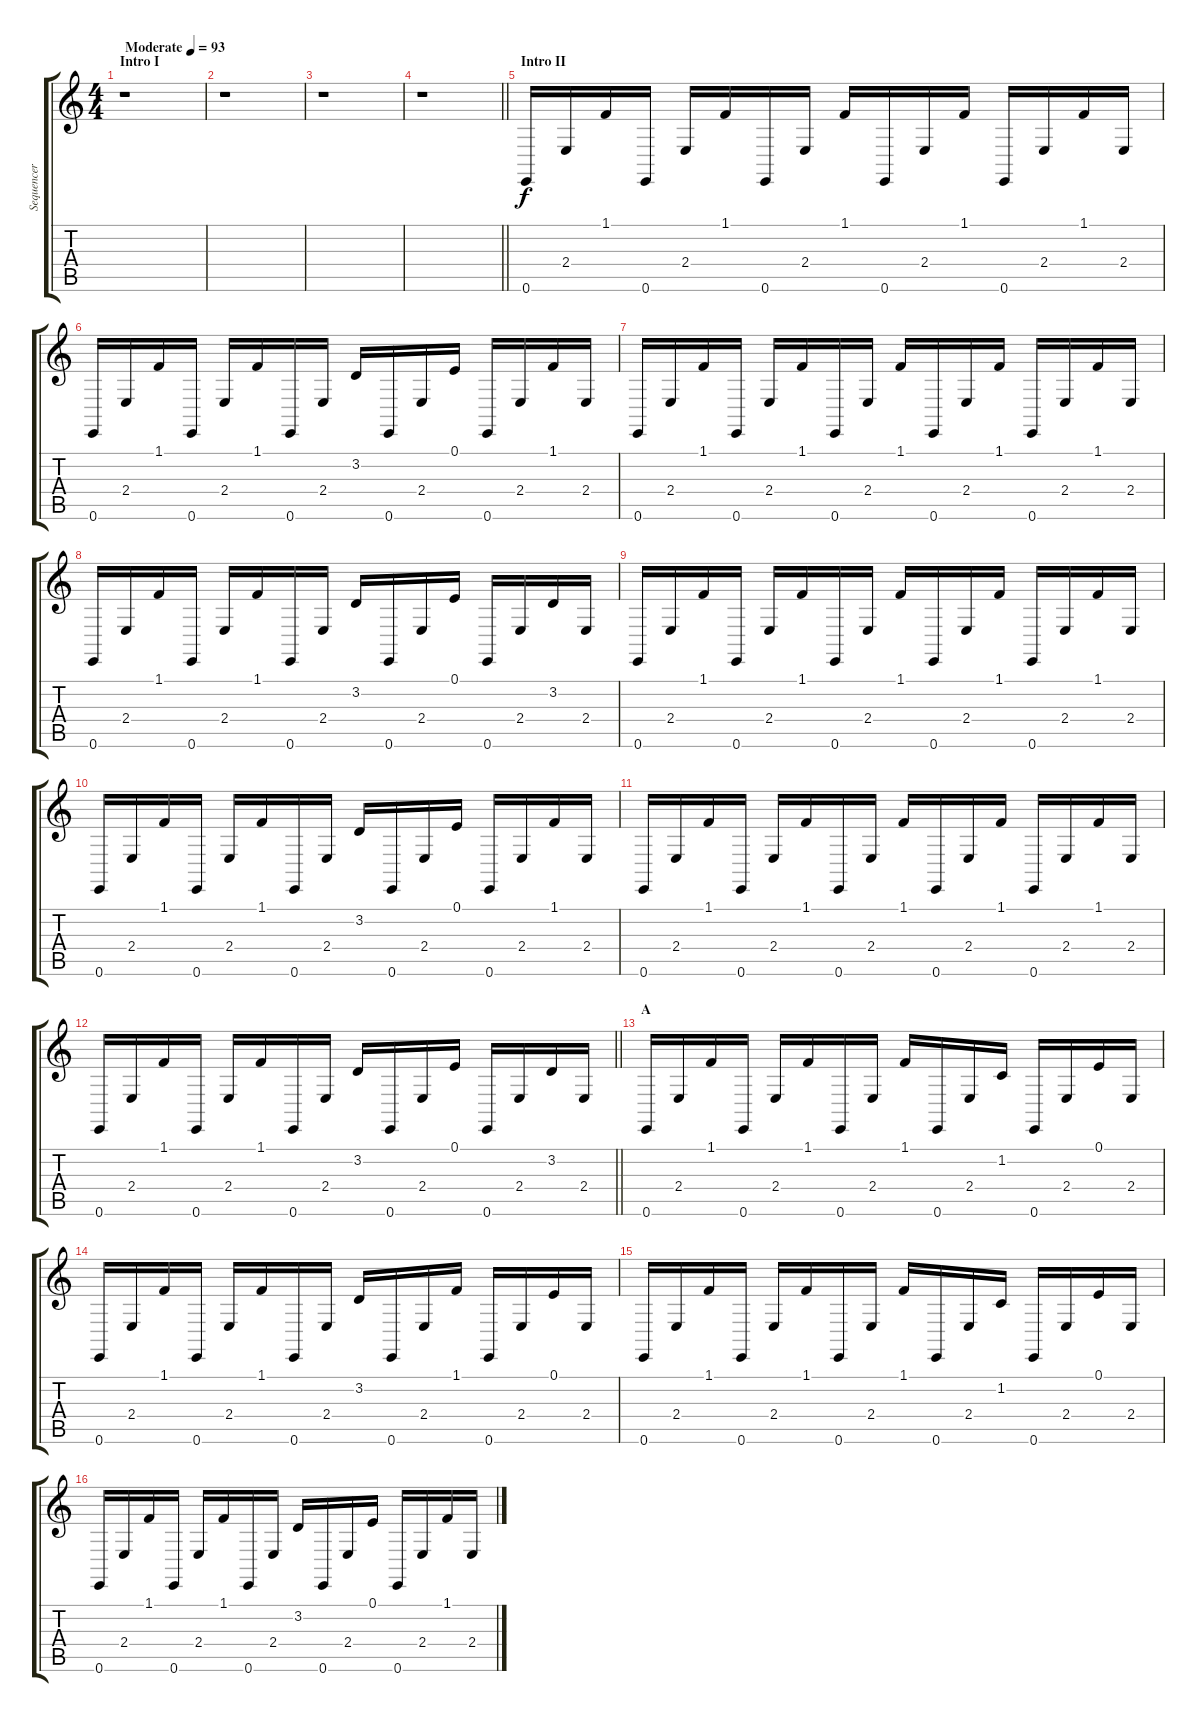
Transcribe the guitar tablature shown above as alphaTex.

\track ("Sequencer" "Sequencer") {instrument lead2sawtooth}
\staff {score tabs}
\tuning (E4 B3 G3 D3 A2 E2) {hide}
\ts (4 4)
\section ("" "Intro I")
\tempo (93 "Moderate")
\clef g2
\ks c
r.1{dy f instrument lead2sawtooth} |
r.1 |
r.1 |
\barLineRight lightlight
r.1 |
\section ("" "Intro II")
0.6.16 2.4.16 1.1.16 0.6.16 2.4.16 1.1.16 0.6.16 2.4.16 1.1.16 0.6.16 2.4.16 1.1.16 0.6.16 2.4.16 1.1.16 2.4.16 |
0.6.16 2.4.16 1.1.16 0.6.16 2.4.16 1.1.16 0.6.16 2.4.16 3.2.16 0.6.16 2.4.16 0.1.16 0.6.16 2.4.16 1.1.16 2.4.16 |
0.6.16 2.4.16 1.1.16 0.6.16 2.4.16 1.1.16 0.6.16 2.4.16 1.1.16 0.6.16 2.4.16 1.1.16 0.6.16 2.4.16 1.1.16 2.4.16 |
0.6.16 2.4.16 1.1.16 0.6.16 2.4.16 1.1.16 0.6.16 2.4.16 3.2.16 0.6.16 2.4.16 0.1.16 0.6.16 2.4.16 3.2.16 2.4.16 |
0.6.16 2.4.16 1.1.16 0.6.16 2.4.16 1.1.16 0.6.16 2.4.16 1.1.16 0.6.16 2.4.16 1.1.16 0.6.16 2.4.16 1.1.16 2.4.16 |
0.6.16 2.4.16 1.1.16 0.6.16 2.4.16 1.1.16 0.6.16 2.4.16 3.2.16 0.6.16 2.4.16 0.1.16 0.6.16 2.4.16 1.1.16 2.4.16 |
0.6.16 2.4.16 1.1.16 0.6.16 2.4.16 1.1.16 0.6.16 2.4.16 1.1.16 0.6.16 2.4.16 1.1.16 0.6.16 2.4.16 1.1.16 2.4.16 |
\barLineRight lightlight
0.6.16 2.4.16 1.1.16 0.6.16 2.4.16 1.1.16 0.6.16 2.4.16 3.2.16 0.6.16 2.4.16 0.1.16 0.6.16 2.4.16 3.2.16 2.4.16 |
\section ("" "A")
0.6.16 2.4.16 1.1.16 0.6.16 2.4.16 1.1.16 0.6.16 2.4.16 1.1.16 0.6.16 2.4.16 1.2.16 0.6.16 2.4.16 0.1.16 2.4.16 |
0.6.16 2.4.16 1.1.16 0.6.16 2.4.16 1.1.16 0.6.16 2.4.16 3.2.16 0.6.16 2.4.16 1.1.16 0.6.16 2.4.16 0.1.16 2.4.16 |
0.6.16 2.4.16 1.1.16 0.6.16 2.4.16 1.1.16 0.6.16 2.4.16 1.1.16 0.6.16 2.4.16 1.2.16 0.6.16 2.4.16 0.1.16 2.4.16 |
0.6.16 2.4.16 1.1.16 0.6.16 2.4.16 1.1.16 0.6.16 2.4.16 3.2.16 0.6.16 2.4.16 0.1.16 0.6.16 2.4.16 1.1.16 2.4.16
